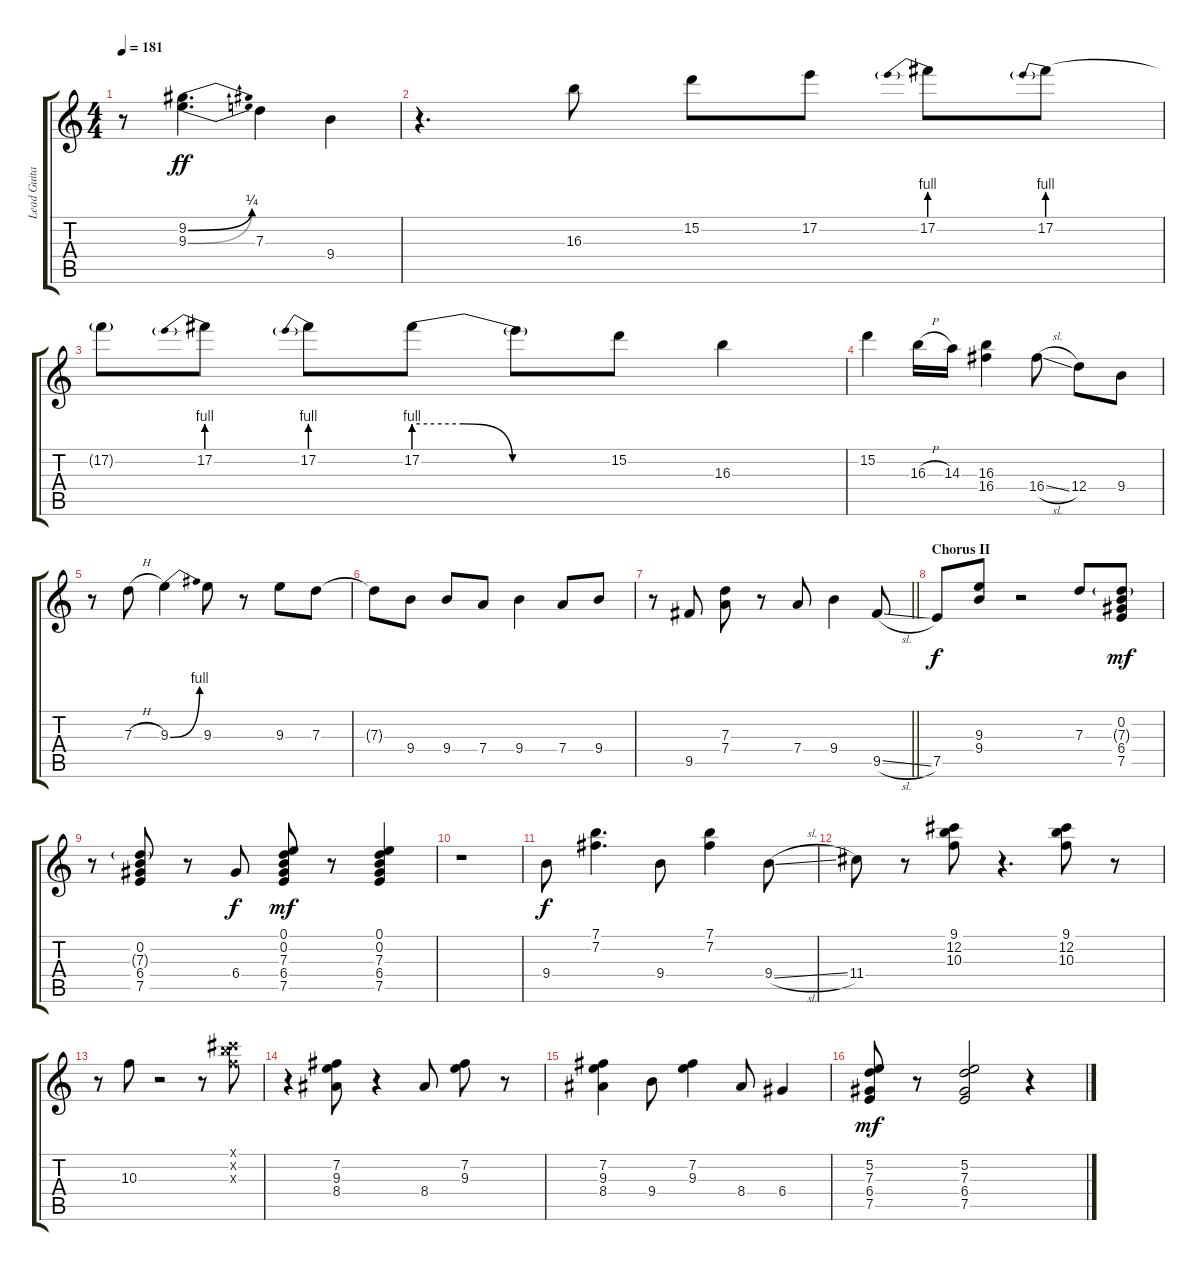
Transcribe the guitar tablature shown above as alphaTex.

\track ("Lead Guitar" "Lead Guita") {instrument electricguitarclean}
\staff {score tabs}
\tuning (E4 B3 G3 D3 A2 E2) {hide}
\ts (4 4)
\tempo 181
\clef g2
\ks c
r.8{dy ff} (9.2{be (bend 0 0 60 1)} 9.3{be (bend 0 0 60 1)}).4{d} 7.3.4 9.4.4 |
r.4{d} 16.3.8 15.2.8 17.2.8 17.2{be (prebend 0 4 60 4)}.8 17.2{be (prebend 0 4 60 4)}.8 |
17.2{t}.8 17.2{be (prebend 0 4 60 4)}.8 17.2{be (prebend 0 4 60 4)}.8 17.2{be (custom 0 4 15 4 30 0 60 0)}.8 17.2{t}.8 15.2.8 16.3.4 |
15.2.4 16.3{h}.16 14.3.16 (16.3 16.4).4 16.4{sl}.8 12.4.8 9.4.8 |
r.8 7.3{h}.8 9.3{be (bend 0 0 60 4)}.4 9.3.8 r.8 9.3.8 7.3.8 |
7.3{t}.8 9.4.8 9.4.8 7.4.8 9.4.4 7.4.8 9.4.8 |
\barLineRight lightlight
r.8 9.5.8 (7.3 7.4).8 r.8 7.4.8 9.4.4 9.5{sl}.8 |
\section ("" "Chorus II")
7.5.8{dy f} (9.3 9.4).8 r.2 7.3.8 (0.2 7.3{g} 6.4 7.5).8{dy mf} |
r.8 (0.2 7.3{g} 6.4 7.5).8 r.8 6.4.8{dy f} (0.1 0.2 7.3 6.4 7.5).8{dy mf} r.8 (0.1 0.2 7.3 6.4 7.5).4 |
r.1 |
9.4.8{dy f} (7.1 7.2).4{d} 9.4.8 (7.1 7.2).4 9.4{sl}.8 |
11.4.8 r.8 (9.1 12.2 10.3).8 r.4{d} (9.1 12.2 10.3).8 r.8 |
r.8 10.3.8 r.2 r.8 (9.1{x} 12.2{x} 10.3{x}).8 |
r.4 (7.2 9.3 8.4).8 r.4 8.4.8 (7.2 9.3).8 r.8 |
(7.2 9.3 8.4).4 9.4.8 (7.2 9.3).4 8.4.8 6.4.4 |
(5.2 7.3 6.4 7.5).8{dy mf} r.8 (5.2 7.3 6.4 7.5).2 r.4
